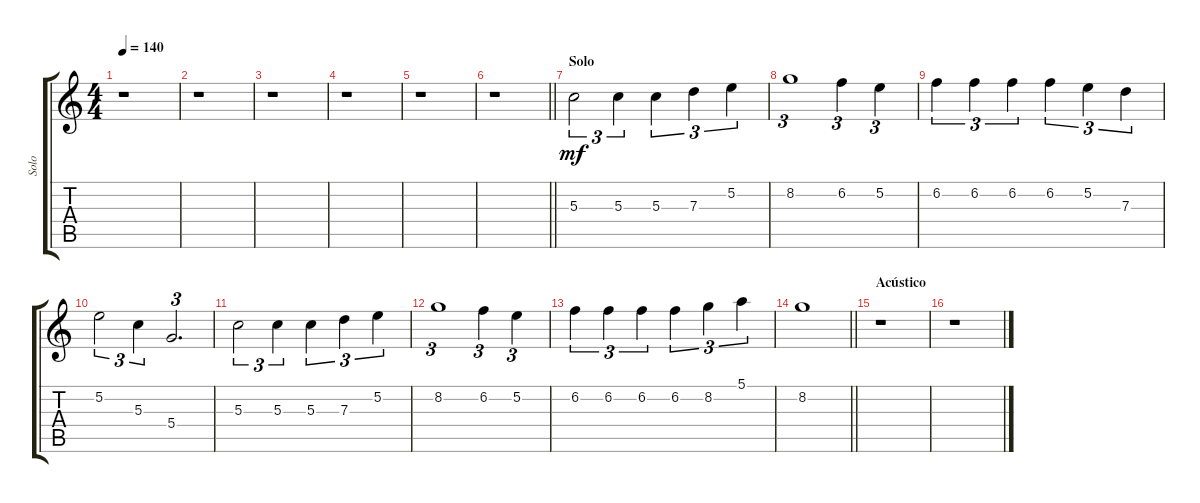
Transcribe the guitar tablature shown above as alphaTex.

\track ("Solo" "Solo") {instrument distortionguitar}
\staff {score tabs}
\tuning (E4 B3 G3 D3 A2 E2) {hide}
\ts (4 4)
\tempo 140
\clef g2
\ks c
r.1{dy mf} |
r.1 |
r.1 |
r.1 |
r.1 |
\barLineRight lightlight
r.1 |
\section ("" "Solo")
5.3.2{tu (3 2)} 5.3.4{tu (3 2)} 5.3.4{tu (3 2)} 7.3.4{tu (3 2)} 5.2.4{tu (3 2)} |
8.2.1{tu (3 2)} 6.2.4{tu (3 2)} 5.2.4{tu (3 2)} |
6.2.4{tu (3 2)} 6.2.4{tu (3 2)} 6.2.4{tu (3 2)} 6.2.4{tu (3 2)} 5.2.4{tu (3 2)} 7.3.4{tu (3 2)} |
5.2.2{tu (3 2)} 5.3.4{tu (3 2)} 5.4.2{d tu (3 2)} |
5.3.2{tu (3 2)} 5.3.4{tu (3 2)} 5.3.4{tu (3 2)} 7.3.4{tu (3 2)} 5.2.4{tu (3 2)} |
8.2.1{tu (3 2)} 6.2.4{tu (3 2)} 5.2.4{tu (3 2)} |
6.2.4{tu (3 2)} 6.2.4{tu (3 2)} 6.2.4{tu (3 2)} 6.2.4{tu (3 2)} 8.2.4{tu (3 2)} 5.1.4{tu (3 2)} |
\barLineRight lightlight
8.2.1 |
\section ("" "Acústico")
r.1 |
r.1
